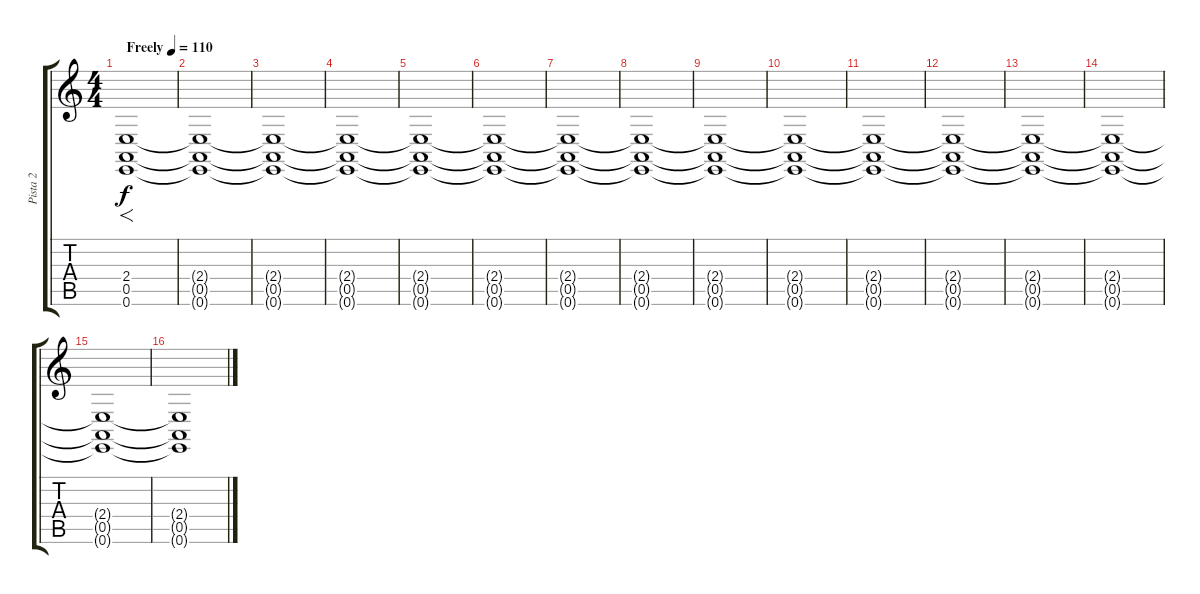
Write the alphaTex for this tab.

\track ("Pista 2" "Pista 2") {instrument stringensemble2}
\staff {score tabs}
\tuning (E4 B3 G3 D3 A2 E2) {hide}
\ts (4 4)
\tempo (110 "Freely")
\clef g2
\ks c
(2.4 0.5 0.6).1{f dy f instrument stringensemble2} |
(2.4{t} 0.5{t} 0.6{t}).1 |
(2.4{t} 0.5{t} 0.6{t}).1 |
(2.4{t} 0.5{t} 0.6{t}).1 |
(2.4{t} 0.5{t} 0.6{t}).1 |
(2.4{t} 0.5{t} 0.6{t}).1 |
(2.4{t} 0.5{t} 0.6{t}).1 |
(2.4{t} 0.5{t} 0.6{t}).1 |
(2.4{t} 0.5{t} 0.6{t}).1 |
(2.4{t} 0.5{t} 0.6{t}).1 |
(2.4{t} 0.5{t} 0.6{t}).1 |
(2.4{t} 0.5{t} 0.6{t}).1 |
(2.4{t} 0.5{t} 0.6{t}).1 |
(2.4{t} 0.5{t} 0.6{t}).1 |
(2.4{t} 0.5{t} 0.6{t}).1 |
(2.4{t} 0.5{t} 0.6{t}).1
